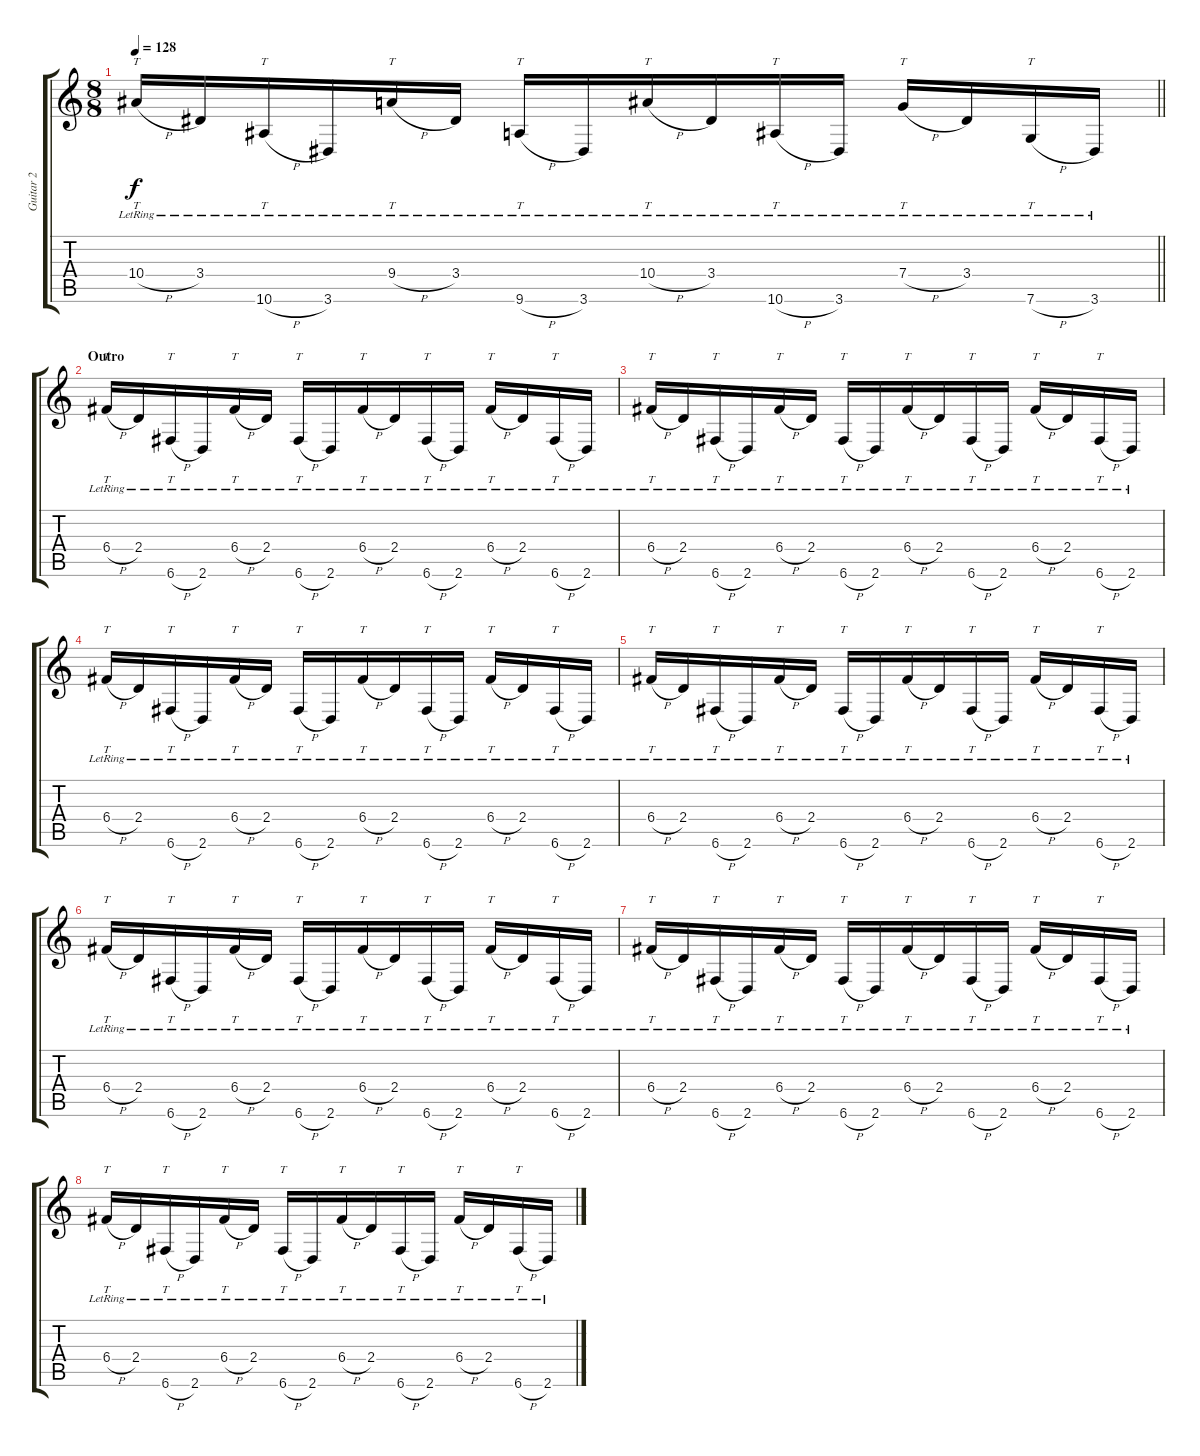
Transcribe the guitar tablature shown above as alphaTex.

\track ("Guitar 2" "Guitar 2") {instrument electricguitarjazz}
\staff {score tabs}
\tuning (D4 A3 F3 C3 G2 C2) {hide}
\ts (8 8)
\tempo 128
\clef g2
\barLineRight lightlight
\ks c
10.4{h lr}.16{tt dy f} 3.4{lr}.16 10.6{h lr}.16{tt} 3.6{lr}.16 9.4{h lr}.16{tt} 3.4{lr}.16 9.6{h lr}.16{tt} 3.6{lr}.16 10.4{h lr}.16{tt} 3.4{lr}.16 10.6{h lr}.16{tt} 3.6{lr}.16 7.4{h lr}.16{tt} 3.4{lr}.16 7.6{h lr}.16{tt} 3.6{lr}.16 |
\section ("" "Outro")
6.4{h lr}.16{tt} 2.4{lr}.16 6.6{h lr}.16{tt} 2.6{lr}.16 6.4{h lr}.16{tt} 2.4{lr}.16 6.6{h lr}.16{tt} 2.6{lr}.16 6.4{h lr}.16{tt} 2.4{lr}.16 6.6{h lr}.16{tt} 2.6{lr}.16 6.4{h lr}.16{tt} 2.4{lr}.16 6.6{h lr}.16{tt} 2.6{lr}.16 |
6.4{h lr}.16{tt} 2.4{lr}.16 6.6{h lr}.16{tt} 2.6{lr}.16 6.4{h lr}.16{tt} 2.4{lr}.16 6.6{h lr}.16{tt} 2.6{lr}.16 6.4{h lr}.16{tt} 2.4{lr}.16 6.6{h lr}.16{tt} 2.6{lr}.16 6.4{h lr}.16{tt} 2.4{lr}.16 6.6{h lr}.16{tt} 2.6{lr}.16 |
6.4{h lr}.16{tt} 2.4{lr}.16 6.6{h lr}.16{tt} 2.6{lr}.16 6.4{h lr}.16{tt} 2.4{lr}.16 6.6{h lr}.16{tt} 2.6{lr}.16 6.4{h lr}.16{tt} 2.4{lr}.16 6.6{h lr}.16{tt} 2.6{lr}.16 6.4{h lr}.16{tt} 2.4{lr}.16 6.6{h lr}.16{tt} 2.6{lr}.16 |
6.4{h lr}.16{tt} 2.4{lr}.16 6.6{h lr}.16{tt} 2.6{lr}.16 6.4{h lr}.16{tt} 2.4{lr}.16 6.6{h lr}.16{tt} 2.6{lr}.16 6.4{h lr}.16{tt} 2.4{lr}.16 6.6{h lr}.16{tt} 2.6{lr}.16 6.4{h lr}.16{tt} 2.4{lr}.16 6.6{h lr}.16{tt} 2.6{lr}.16 |
6.4{h lr}.16{tt} 2.4{lr}.16 6.6{h lr}.16{tt} 2.6{lr}.16 6.4{h lr}.16{tt} 2.4{lr}.16 6.6{h lr}.16{tt} 2.6{lr}.16 6.4{h lr}.16{tt} 2.4{lr}.16 6.6{h lr}.16{tt} 2.6{lr}.16 6.4{h lr}.16{tt} 2.4{lr}.16 6.6{h lr}.16{tt} 2.6{lr}.16 |
6.4{h lr}.16{tt} 2.4{lr}.16 6.6{h lr}.16{tt} 2.6{lr}.16 6.4{h lr}.16{tt} 2.4{lr}.16 6.6{h lr}.16{tt} 2.6{lr}.16 6.4{h lr}.16{tt} 2.4{lr}.16 6.6{h lr}.16{tt} 2.6{lr}.16 6.4{h lr}.16{tt} 2.4{lr}.16 6.6{h lr}.16{tt} 2.6{lr}.16 |
6.4{h lr}.16{tt} 2.4{lr}.16 6.6{h lr}.16{tt} 2.6{lr}.16 6.4{h lr}.16{tt} 2.4{lr}.16 6.6{h lr}.16{tt} 2.6{lr}.16 6.4{h lr}.16{tt} 2.4{lr}.16 6.6{h lr}.16{tt} 2.6{lr}.16 6.4{h lr}.16{tt} 2.4{lr}.16 6.6{h lr}.16{tt} 2.6{lr}.16
